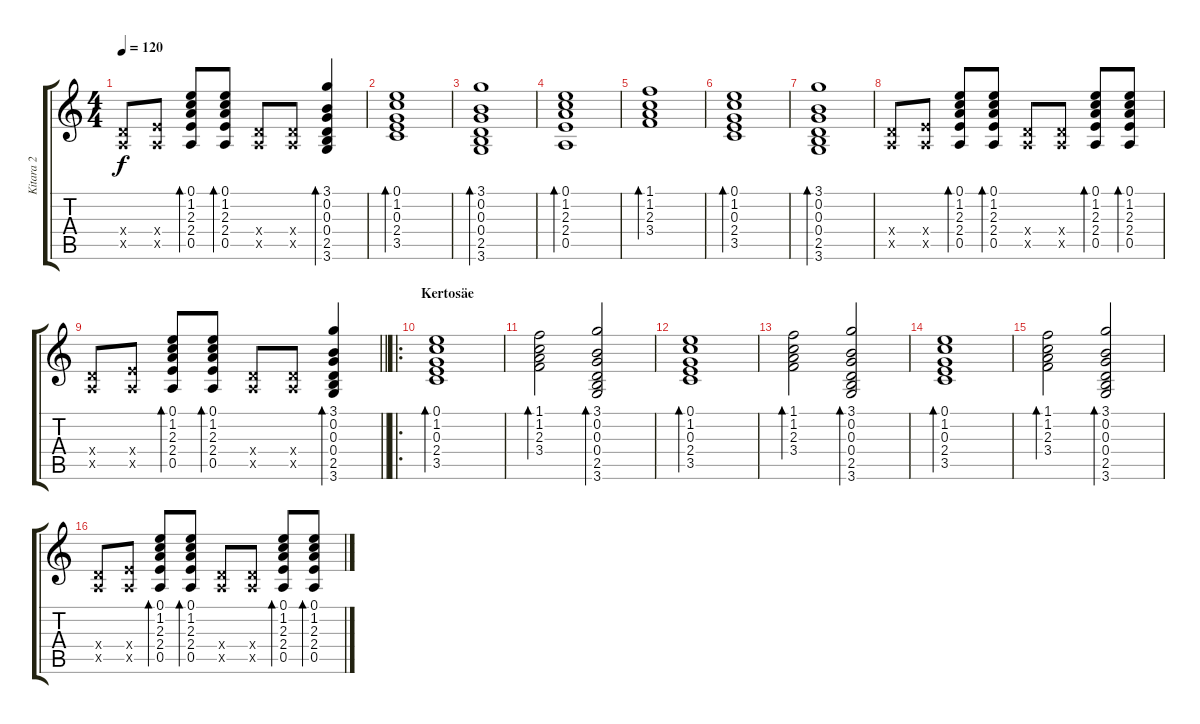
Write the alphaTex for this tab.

\track ("Kitara 2" "Kitara 2") {instrument acousticguitarsteel}
\staff {score tabs}
\tuning (E4 B3 G3 D3 A2 E2) {hide}
\ts (4 4)
\tempo 120
\clef g2
\ks c
(0.4{x} 0.5{x}).8{dy f} (2.4{x} 0.5{x}).8 (0.1 1.2 2.3 2.4 0.5).8{bd 60} (0.1 1.2 2.3 2.4 0.5).8{bd 60} (0.4{x} 0.5{x}).8 (0.4{x} 0.5{x}).8 (3.1 0.2 0.3 0.4 2.5 3.6).4{bd 60} |
(0.1 1.2 0.3 2.4 3.5).1{bd 60} |
(3.1 0.2 0.3 0.4 2.5 3.6).1{bd 60} |
(0.1 1.2 2.3 2.4 0.5).1{bd 60} |
(1.1 1.2 2.3 3.4).1{bd 60} |
(0.1 1.2 0.3 2.4 3.5).1{bd 60} |
(3.1 0.2 0.3 0.4 2.5 3.6).1{bd 60} |
(0.4{x} 0.5{x}).8 (2.4{x} 0.5{x}).8 (0.1 1.2 2.3 2.4 0.5).8{bd 60} (0.1 1.2 2.3 2.4 0.5).8{bd 60} (0.4{x} 0.5{x}).8 (0.4{x} 0.5{x}).8 (0.1 1.2 2.3 2.4 0.5).8{bd 60} (0.1 1.2 2.3 2.4 0.5).8{bd 60} |
\barLineRight lightlight
(0.4{x} 0.5{x}).8 (2.4{x} 0.5{x}).8 (0.1 1.2 2.3 2.4 0.5).8{bd 60} (0.1 1.2 2.3 2.4 0.5).8{bd 60} (0.4{x} 0.5{x}).8 (0.4{x} 0.5{x}).8 (3.1 0.2 0.3 0.4 2.5 3.6).4{bd 60} |
\ro
\section ("" "Kertosäe")
(0.1 1.2 0.3 2.4 3.5).1{bd 60} |
(1.1 1.2 2.3 3.4).2{bd 60} (3.1 0.2 0.3 0.4 2.5 3.6).2{bd 60} |
(0.1 1.2 0.3 2.4 3.5).1{bd 60} |
(1.1 1.2 2.3 3.4).2{bd 60} (3.1 0.2 0.3 0.4 2.5 3.6).2{bd 60} |
(0.1 1.2 0.3 2.4 3.5).1{bd 60} |
(1.1 1.2 2.3 3.4).2{bd 60} (3.1 0.2 0.3 0.4 2.5 3.6).2{bd 60} |
(0.4{x} 0.5{x}).8 (2.4{x} 0.5{x}).8 (0.1 1.2 2.3 2.4 0.5).8{bd 60} (0.1 1.2 2.3 2.4 0.5).8{bd 60} (0.4{x} 0.5{x}).8 (0.4{x} 0.5{x}).8 (0.1 1.2 2.3 2.4 0.5).8{bd 60} (0.1 1.2 2.3 2.4 0.5).8{bd 60}
